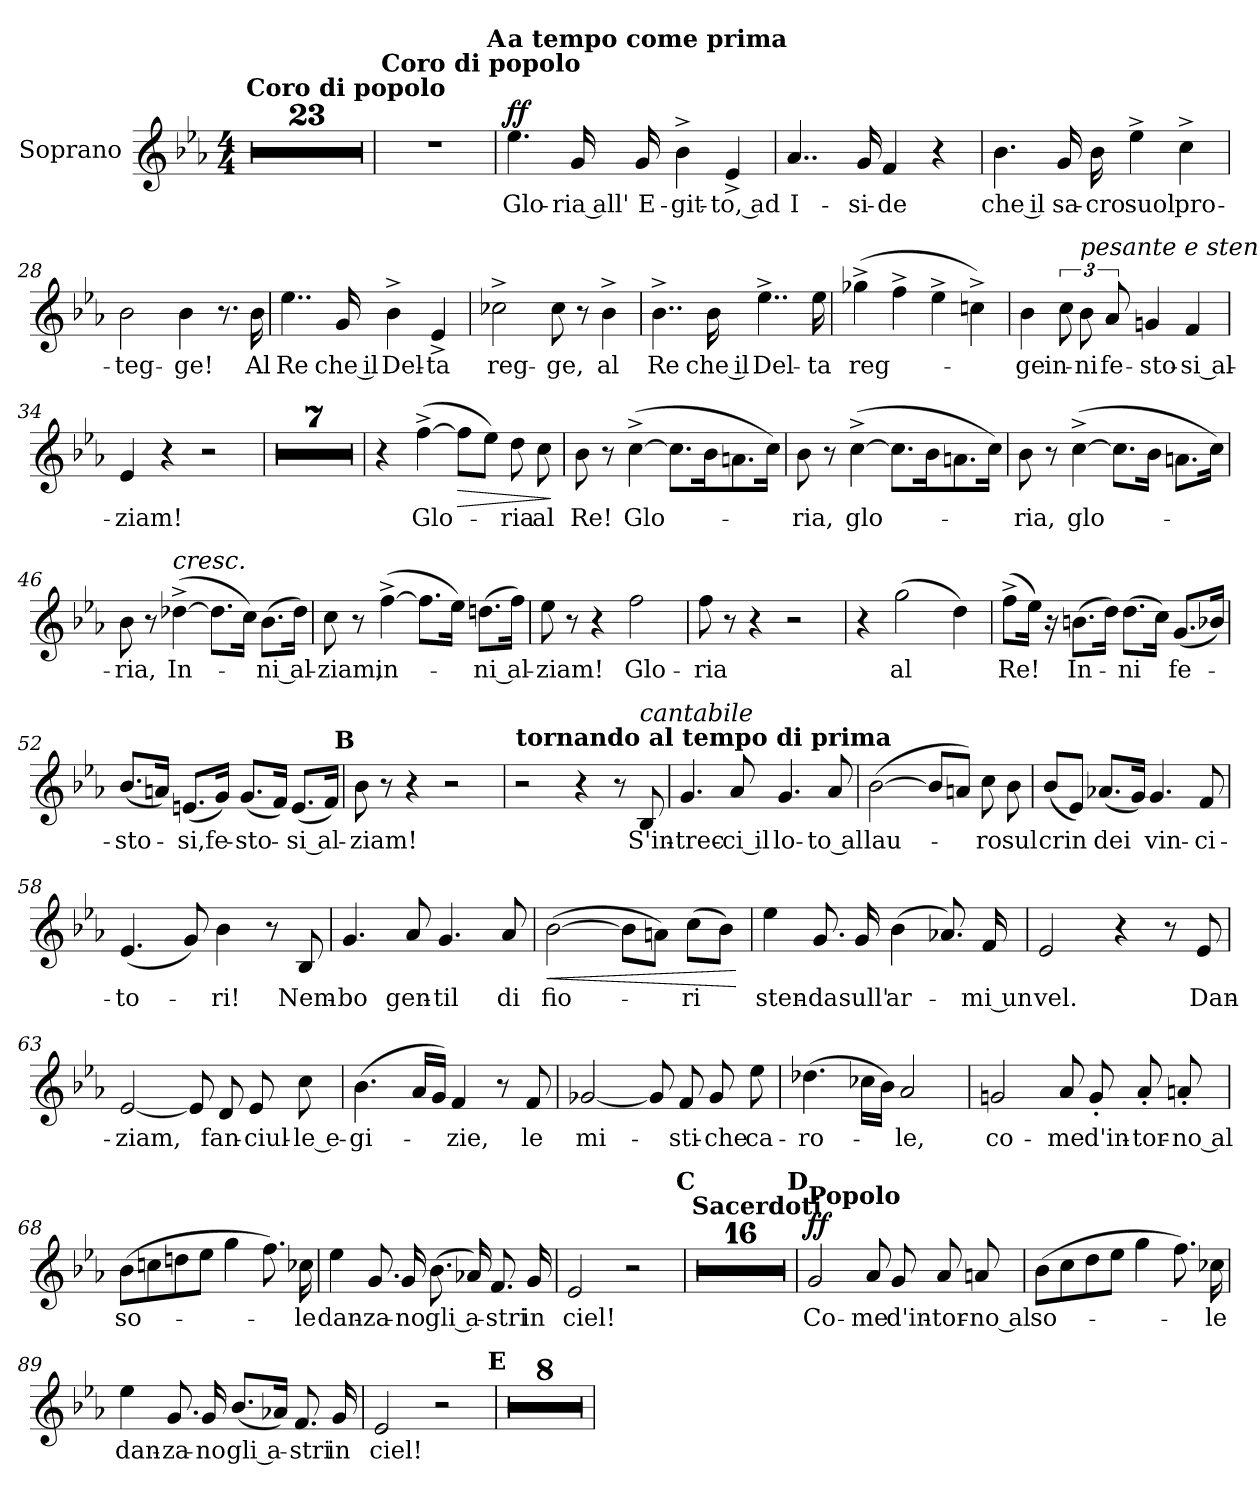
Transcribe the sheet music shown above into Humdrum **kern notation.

**kern	**text	**dynam
*part1	*part1	*part1
*staff1	*staff1	*staff1
*I"Soprano	*	*
*I'S.	*	*
*clefG2	*	*
*k[b-e-a-]	*	*
*M4/4	*	*
=1	=1	=1
!LO:TX:a:B:t=Coro di popolo	!	!
1r	.	.
=2	=2	=2
1r	.	.
=3	=3	=3
1r	.	.
=4	=4	=4
1r	.	.
=5	=5	=5
1r	.	.
!!LO:LB:g=z
=6	=6	=6
1r	.	.
=7	=7	=7
1r	.	.
=8	=8	=8
1r	.	.
=9	=9	=9
1r	.	.
=10	=10	=10
1r	.	.
!!LO:LB:g=z
=11	=11	=11
1r	.	.
=12	=12	=12
1r	.	.
=13	=13	=13
1r	.	.
=14	=14	=14
1r	.	.
=15	=15	=15
1r	.	.
=16	=16	=16
1r	.	.
!!LO:LB:g=z
=17	=17	=17
1r	.	.
=18	=18	=18
1r	.	.
=19	=19	=19
1r	.	.
=20	=20	=20
1r	.	.
=21	=21	=21
1r	.	.
!!LO:PB:g=z
=22	=22	=22
1r	.	.
=23	=23	=23
1r	.	.
=24	=24	=24
!LO:TX:B:t=Coro di popolo	!	!
1r	.	.
!!LO:REH:place=s1:a:enc=none:fs=10.9:t=A
=25	=25	=25
!LO:TX:a:B:t=a tempo come prima	!	!
!	!LO:LY:b	!LO:DY:a
4.ee-\	Glo-	ff
!	!LO:LY:b	!
16g/	ria all'	.
!	!LO:LY:b	!
16g/	E-	.
!	!LO:LY:b	!
4b-^\	-git-	.
!	!LO:LY:b	!
4e-^/	to, ad	.
=26	=26	=26
!	!LO:LY:b	!
4..a-/	I-	.
!	!LO:LY:b	!
16g/	-si-	.
!	!LO:LY:b	!
4f/	-de	.
4r	.	.
!!LO:LB:g=z
=27	=27	=27
!	!LO:LY:b	!
4.b-\	che il	.
!	!LO:LY:b	!
16g/	sa-	.
!	!LO:LY:b	!
16b-\	-cro	.
!	!LO:LY:b	!
4ee-^\	suol	.
!	!LO:LY:b	!
4cc^\	pro-	.
=28	=28	=28
!	!LO:LY:b	!
2b-\	-teg-	.
!	!LO:LY:b	!
4b-\	-ge!	.
8.r	.	.
!	!LO:LY:b	!
16b-\	Al	.
=29	=29	=29
!	!LO:LY:b	!
4..ee-\	Re	.
!	!LO:LY:b	!
16g/	che il	.
!	!LO:LY:b	!
4b-^\	Del-	.
!	!LO:LY:b	!
4e-^/	-ta	.
=30	=30	=30
!	!LO:LY:b	!
2cc-X^\	reg-	.
!	!LO:LY:b	!
8cc-\	-ge,	.
8r	.	.
!	!LO:LY:b	!
4b-^\	al	.
=31	=31	=31
!	!LO:LY:b	!
4..b-^\	Re	.
!	!LO:LY:b	!
16b-\	che il	.
!	!LO:LY:b	!
4..ee-^\	Del-	.
!	!LO:LY:b	!
16ee-\	-ta	.
!!LO:PB:g=z
=32	=32	=32
!	!LO:LY:b	!
(>4gg-X^\	reg-	.
4ff^\	.	.
4ee-^\	.	.
4ccn^\)	.	.
=33	=33	=33
!	!LO:LY:b	!
4b-\	-ge	.
!	!LO:LY:b	!
12cc\	in-	.
!LO:TX:a:i:t=pesante e stent.	!	!
!	!LO:LY:b	!
12b-\	-ni	.
!	!LO:LY:b	!
12a-/	fe-	.
!	!LO:LY:b	!
4gn/	-sto-	.
!	!LO:LY:b	!
4f/	si al-	.
=34	=34	=34
!	!LO:LY:b	!
4e-/	-ziam!	.
4r	.	.
2r	.	.
=35	=35	=35
1r	.	.
=36	=36	=36
1r	.	.
!!LO:LB:g=z
=37	=37	=37
1r	.	.
=38	=38	=38
1r	.	.
=39	=39	=39
1r	.	.
=40	=40	=40
1r	.	.
=41	=41	=41
1r	.	.
!!LO:PB:g=z
=42	=42	=42
4r	.	.
!	!LO:LY:b	!
(>[4ff^\	Glo-	.
!	!	!LO:HP:b
8ff\L]	.	>
8ee-\J)	.	.
!	!LO:LY:b	!
8dd\	-ria	.
!	!LO:LY:b	!
8cc\	al	.
.	.	]
=43	=43	=43
!	!LO:LY:b	!
8b-\	Re!	.
8r	.	.
!	!LO:LY:b	!
(>[4cc^\	Glo-	.
8.cc\L]	.	.
16b-\K	.	.
8.an\	.	.
16cc\Jk)	.	.
=44	=44	=44
!	!LO:LY:b	!
8b-\	-ria,	.
8r	.	.
!	!LO:LY:b	!
(>[4cc^\	glo-	.
8.cc\L]	.	.
16b-\K	.	.
8.an\	.	.
16cc\Jk)	.	.
=45	=45	=45
!	!LO:LY:b	!
8b-\	-ria,	.
8r	.	.
!	!LO:LY:b	!
(>[4cc^\	glo-	.
8.cc\L]	.	.
16b-\Jk	.	.
8.an\L	.	.
16cc\Jk)	.	.
=46	=46	=46
!	!LO:LY:b	!
8b-\	-ria,	.
8r	.	.
!LO:TX:a:i:t=cresc.	!	!
!	!LO:LY:b	!
(>[4dd-X^\	In-	.
8.dd-\L]	.	.
16cc\Jk)	.	.
!	!LO:LY:b	!
(>8.b-\L	ni al-	.
16dd-\Jk)	.	.
!!LO:LB:g=z
=47	=47	=47
!	!LO:LY:b	!
8cc\	-ziam,	.
8r	.	.
!	!LO:LY:b	!
(>[4ff^\	in-	.
8.ff\L]	.	.
16ee-\Jk)	.	.
!	!LO:LY:b	!
(>8.ddn\L	ni al-	.
16ff\Jk)	.	.
=48	=48	=48
!	!LO:LY:b	!
8ee-\	-ziam!	.
8r	.	.
4r	.	.
!	!LO:LY:b	!
2ff\	Glo-	.
=49	=49	=49
!	!LO:LY:b	!
8ff\	-ria	.
8r	.	.
4r	.	.
2r	.	.
=50	=50	=50
4r	.	.
!	!LO:LY:b	!
(>2gg\	al	.
4dd\)	.	.
!!LO:PB:g=z
=51	=51	=51
!	!LO:LY:b	!
(>8ff^\L	Re!	.
16ee-\Jk)	.	.
16r	.	.
!	!LO:LY:b	!
(>8.bn\L	In-	.
16dd\Jk)	.	.
!	!LO:LY:b	!
(>8.dd\L	-ni	.
16cc\Jk)	.	.
!	!LO:LY:b	!
(<8.g/L	fe-	.
16b-X/Jk)	.	.
=52	=52	=52
!	!LO:LY:b	!
(<8.b-/L	-sto-	.
16an/Jk)	.	.
!	!LO:LY:b	!
(<8.en/L	-si,	.
!	!LO:LY:b	!
16g/Jk)	fe-	.
!	!LO:LY:b	!
(<8.g/L	-sto-	.
16f/Jk)	.	.
!	!LO:LY:b	!
(<8.e/L	si al-	.
16f/Jk)	.	.
!!LO:REH:place=s1:a:enc=none:fs=10.9:t=B
=53	=53	=53
!	!LO:LY:b	!
8b-\	-ziam!	.
8r	.	.
4r	.	.
2r	.	.
=54	=54	=54
!LO:TX:a:B:t=tornando al tempo di prima	!	!
2r	.	.
4r	.	.
8r	.	.
!LO:TX:a:i:t=cantabile	!	!
!	!LO:LY:b	!
8B-/	S'in-	.
!!LO:LB:g=z
=55	=55	=55
!	!LO:LY:b	!
4.g/	-trec-	.
!	!LO:LY:b	!
8a-/	ci il	.
!	!LO:LY:b	!
4.g/	lo-	.
!	!LO:LY:b	!
8a-/	to al	.
=56	=56	=56
!	!LO:LY:b	!
(>[2b-\	lau-	.
8b-/L]	.	.
8an/J)	.	.
!	!LO:LY:b	!
8cc\	-ro	.
!	!LO:LY:b	!
8b-\	sul	.
=57	=57	=57
!	!LO:LY:b	!
(<8b-/L	crin	.
8e-/J)	.	.
!	!LO:LY:b	!
(<8.a-X/L	dei	.
16g/Jk)	.	.
!	!LO:LY:b	!
4.g/	vin-	.
!	!LO:LY:b	!
8f/	-ci-	.
=58	=58	=58
!	!LO:LY:b	!
(<4.e-/	-to-	.
8g/)	.	.
!	!LO:LY:b	!
4b-\	-ri!	.
8r	.	.
!	!LO:LY:b	!
8B-/	Nem-	.
!!LO:LB:g=z
=59	=59	=59
!	!LO:LY:b	!
4.g/	-bo	.
!	!LO:LY:b	!
8a-/	gen-	.
!	!LO:LY:b	!
4.g/	-til	.
!	!LO:LY:b	!
8a-/	di	.
=60	=60	=60
!	!LO:LY:b	!LO:HP:b
(>[2b-\	fio-	<
8b-\L]	.	.
8an\J)	.	.
!	!LO:LY:b	!
(>8cc\L	-ri	.
8b-\J)	.	.
.	.	[
=61	=61	=61
!	!LO:LY:b	!
4ee-\	sten-	.
!	!LO:LY:b	!
8.g/	-da	.
!	!LO:LY:b	!
16g/	sull'	.
!	!LO:LY:b	!
(>4b-\	ar-	.
8.a-X/)	.	.
!	!LO:LY:b	!
16f/	mi un	.
=62	=62	=62
!	!LO:LY:b	!
2e-/	vel.	.
4r	.	.
8r	.	.
!	!LO:LY:b	!
8e-/	Dan-	.
!!LO:PB:g=z
=63	=63	=63
!	!LO:LY:b	!
[2e-/	-ziam,	.
8e-/]	.	.
!	!LO:LY:b	!
8d/	fan-	.
!	!LO:LY:b	!
8e-/	-ciul-	.
!	!LO:LY:b	!
8cc\	le e-	.
=64	=64	=64
!	!LO:LY:b	!
(>4.b-\	-gi-	.
16a-/LL	.	.
16g/JJ)	.	.
!	!LO:LY:b	!
4f/	-zie,	.
8r	.	.
!	!LO:LY:b	!
8f/	le	.
=65	=65	=65
!	!LO:LY:b	!
[2g-X/	mi-	.
8g-/]	.	.
!	!LO:LY:b	!
8f/	-sti-	.
!	!LO:LY:b	!
8g-/	-che	.
!	!LO:LY:b	!
8ee-\	ca-	.
=66	=66	=66
!	!LO:LY:b	!
(>4.dd-X\	-ro-	.
16cc-X\LL	.	.
16b-\JJ)	.	.
!	!LO:LY:b	!
2a-/	-le,	.
!!LO:LB:g=z
=67	=67	=67
!	!LO:LY:b	!
2gn/	co-	.
!	!LO:LY:b	!
8a-/	-me	.
!	!LO:LY:b	!
8g'/	d'in-	.
!	!LO:LY:b	!
8a-'/	-tor-	.
!	!LO:LY:b	!
8an'/	no al	.
=68	=68	=68
!	!LO:LY:b	!
(>8b-\L	so-	.
8ccn\	.	.
8ddn\	.	.
8ee-\J	.	.
4gg\	.	.
8.ff\)	.	.
!	!LO:LY:b	!
16cc-X\	-le	.
=69	=69	=69
!	!LO:LY:b	!
4ee-\	dan-	.
!	!LO:LY:b	!
8.g/	-za-	.
!	!LO:LY:b	!
16g/	-no	.
!	!LO:LY:b	!
(<8.b-\	gli a-	.
16a-X/)	.	.
!	!LO:LY:b	!
8.f/	-stri	.
!	!LO:LY:b	!
16g/	in	.
=70	=70	=70
!	!LO:LY:b	!
2e-/	ciel!	.
2r	.	.
!!LO:LB:g=z
!!LO:REH:place=s1:a:enc=none:fs=10.9:t=C
=71	=71	=71
!LO:TX:B:t=Sacerdoti	!	!
1r	.	.
=72	=72	=72
1r	.	.
=73	=73	=73
1r	.	.
=74	=74	=74
1r	.	.
=75	=75	=75
1r	.	.
=76	=76	=76
1r	.	.
!!LO:PB:g=z
=77	=77	=77
1r	.	.
=78	=78	=78
1r	.	.
=79	=79	=79
1r	.	.
=80	=80	=80
1r	.	.
=81	=81	=81
1r	.	.
!!LO:LB:g=z
=82	=82	=82
1r	.	.
=83	=83	=83
1r	.	.
=84	=84	=84
1r	.	.
!!LO:PB:g=z
=85	=85	=85
1r	.	.
=86	=86	=86
1r	.	.
!!LO:LB:g=z
!!LO:REH:place=s1:a:enc=none:fs=10.9:t=D
=87	=87	=87
!LO:TX:a:B:t=Popolo	!	!
!	!LO:LY:b	!LO:DY:a
2g/	Co-	ff
!	!LO:LY:b	!
8a-/	-me	.
!	!LO:LY:b	!
8g/	d'in-	.
!	!LO:LY:b	!
8a-/	-tor-	.
!	!LO:LY:b	!
8an/	no al	.
=88	=88	=88
!	!LO:LY:b	!
(>8b-\L	so-	.
8cc\	.	.
8dd\	.	.
8ee-\J	.	.
4gg\	.	.
8.ff\)	.	.
!	!LO:LY:b	!
16cc-X\	-le	.
=89	=89	=89
!	!LO:LY:b	!
4ee-\	dan-	.
!	!LO:LY:b	!
8.g/	-za-	.
!	!LO:LY:b	!
16g/	-no	.
!	!LO:LY:b	!
(<8.b-/L	gli a-	.
16a-X/Jk)	.	.
!	!LO:LY:b	!
8.f/	-stri	.
!	!LO:LY:b	!
16g/	in	.
=90	=90	=90
!	!LO:LY:b	!
2e-/	ciel!	.
2r	.	.
!!LO:LB:g=z
!!LO:REH:place=s1:a:enc=none:fs=10.9:t=E
=91	=91	=91
1r	.	.
=92	=92	=92
1r	.	.
=93	=93	=93
1r	.	.
=94	=94	=94
1r	.	.
=95	=95	=95
1r	.	.
!!LO:PB:g=z
=96	=96	=96
1r	.	.
=97	=97	=97
1r	.	.
=98	=98	=98
1r	.	.
=	=	=
*-	*-	*-
